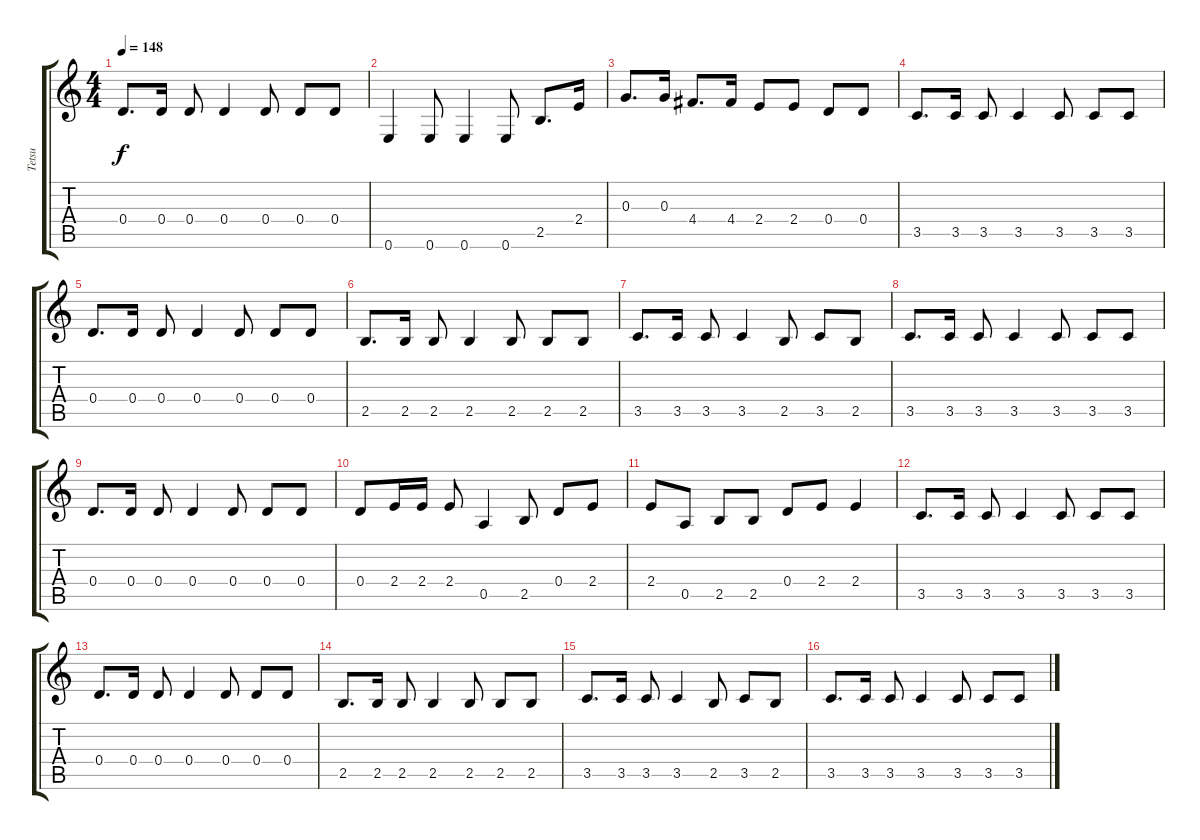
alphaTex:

\track ("Tetsu" "Tetsu") {instrument electricbassfinger}
\staff {score tabs}
\tuning (E4 B3 G3 D3 A2 E2) {hide}
\ts (4 4)
\tempo 148
\clef g2
\ks c
0.4.8{d dy f} 0.4.16 0.4.8 0.4.4 0.4.8 0.4.8 0.4.8 |
0.6.4 0.6.8 0.6.4 0.6.8 2.5.8{d} 2.4.16 |
0.3.8{d} 0.3.16 4.4.8{d} 4.4.16 2.4.8 2.4.8 0.4.8 0.4.8 |
3.5.8{d} 3.5.16 3.5.8 3.5.4 3.5.8 3.5.8 3.5.8 |
0.4.8{d} 0.4.16 0.4.8 0.4.4 0.4.8 0.4.8 0.4.8 |
2.5.8{d} 2.5.16 2.5.8 2.5.4 2.5.8 2.5.8 2.5.8 |
3.5.8{d} 3.5.16 3.5.8 3.5.4 2.5.8 3.5.8 2.5.8 |
3.5.8{d} 3.5.16 3.5.8 3.5.4 3.5.8 3.5.8 3.5.8 |
0.4.8{d} 0.4.16 0.4.8 0.4.4 0.4.8 0.4.8 0.4.8 |
0.4.8 2.4.16 2.4.16 2.4.8 0.5.4 2.5.8 0.4.8 2.4.8 |
2.4.8 0.5.8 2.5.8 2.5.8 0.4.8 2.4.8 2.4.4 |
3.5.8{d} 3.5.16 3.5.8 3.5.4 3.5.8 3.5.8 3.5.8 |
0.4.8{d} 0.4.16 0.4.8 0.4.4 0.4.8 0.4.8 0.4.8 |
2.5.8{d} 2.5.16 2.5.8 2.5.4 2.5.8 2.5.8 2.5.8 |
3.5.8{d} 3.5.16 3.5.8 3.5.4 2.5.8 3.5.8 2.5.8 |
3.5.8{d} 3.5.16 3.5.8 3.5.4 3.5.8 3.5.8 3.5.8
